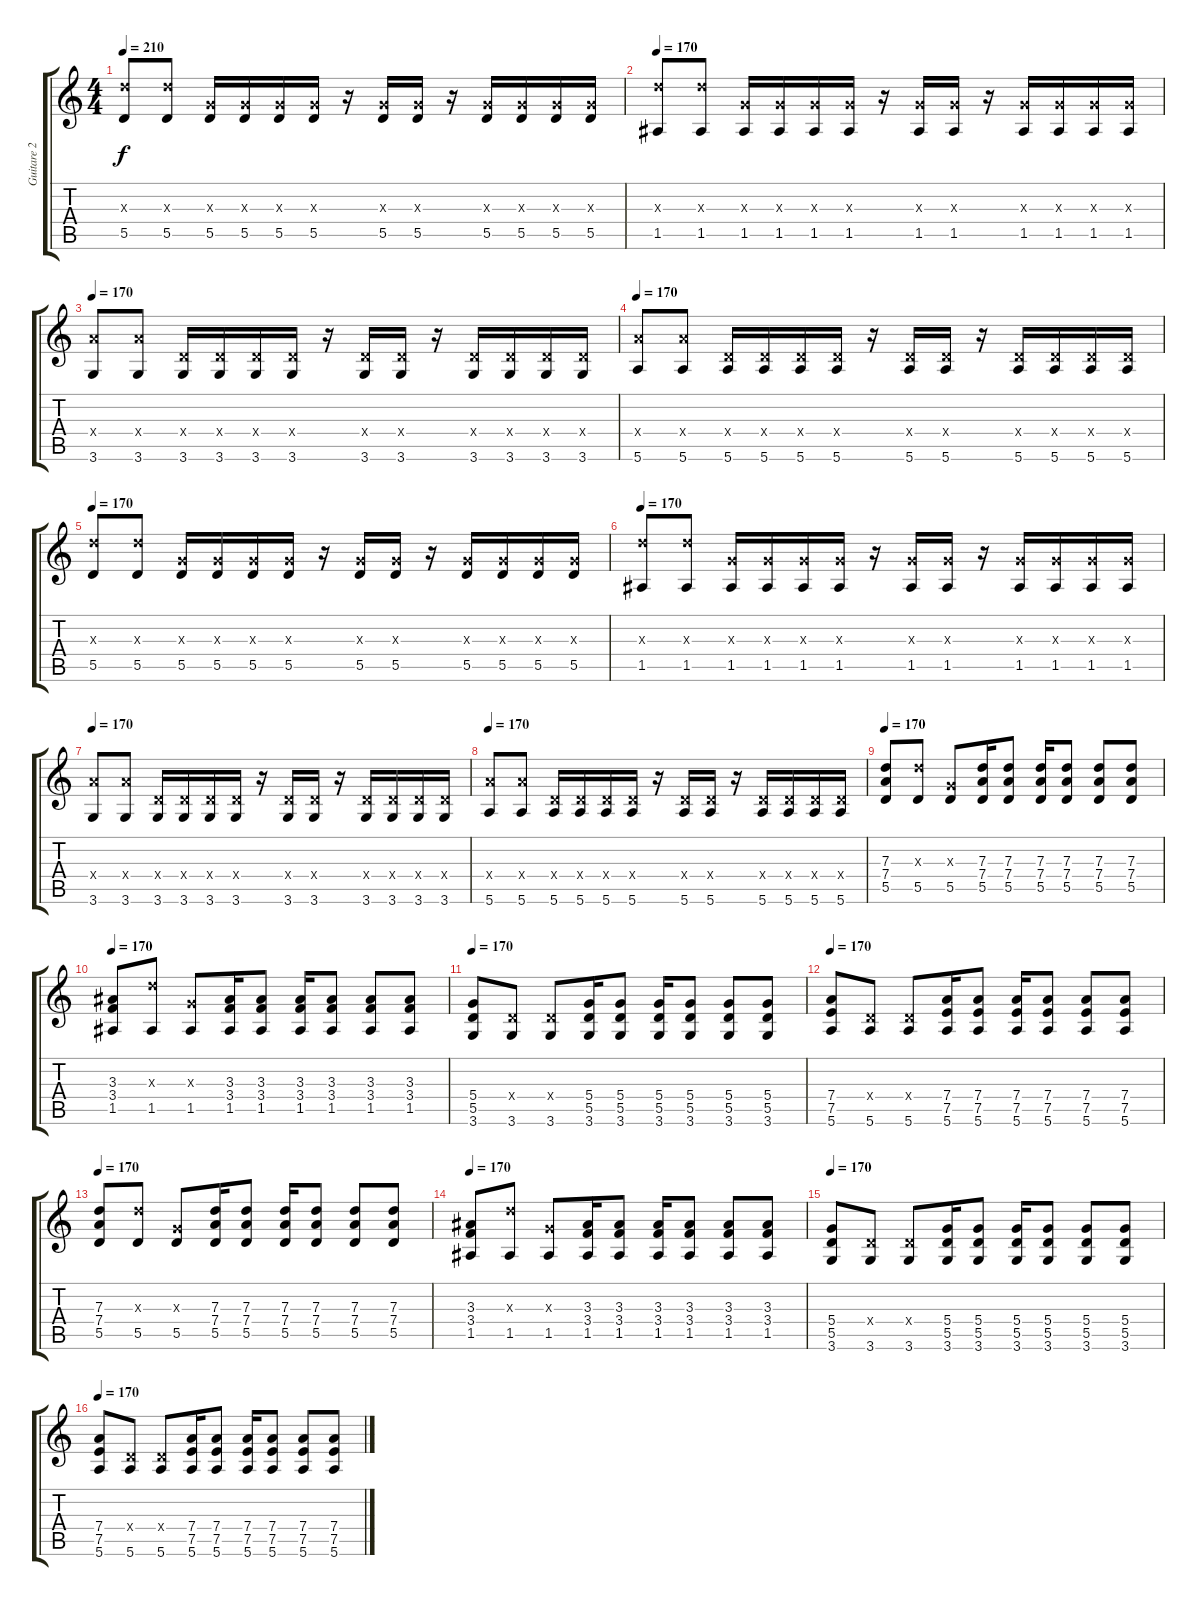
\track ("Guitare 2" "Guitare 2") {instrument distortionguitar}
\staff {score tabs}
\tuning (E4 B3 G3 D3 A2 E2) {hide}
\ts (4 4)
\tempo 210
\tempo 170
\tempo 210
\clef g2
\ks c
(7.3{x} 5.5).8{dy f instrument distortionguitar} (7.3{x} 5.5).8 (0.3{x} 5.5).16 (0.3{x} 5.5).16 (0.3{x} 5.5).16 (0.3{x} 5.5).16 r.16 (0.3{x} 5.5).16 (0.3{x} 5.5).16 r.16 (0.3{x} 5.5).16 (0.3{x} 5.5).16 (0.3{x} 5.5).16 (0.3{x} 5.5).16 |
\tempo 170
(7.3{x} 1.5).8 (7.3{x} 1.5).8 (0.3{x} 1.5).16 (0.3{x} 1.5).16 (0.3{x} 1.5).16 (0.3{x} 1.5).16 r.16 (0.3{x} 1.5).16 (0.3{x} 1.5).16 r.16 (0.3{x} 1.5).16 (0.3{x} 1.5).16 (0.3{x} 1.5).16 (0.3{x} 1.5).16 |
\tempo 170
(7.4{x} 3.6).8 (7.4{x} 3.6).8 (0.4{x} 3.6).16 (0.4{x} 3.6).16 (0.4{x} 3.6).16 (0.4{x} 3.6).16 r.16 (0.4{x} 3.6).16 (0.4{x} 3.6).16 r.16 (0.4{x} 3.6).16 (0.4{x} 3.6).16 (0.4{x} 3.6).16 (0.4{x} 3.6).16 |
\tempo 170
(7.4{x} 5.6).8 (7.4{x} 5.6).8 (0.4{x} 5.6).16 (0.4{x} 5.6).16 (0.4{x} 5.6).16 (0.4{x} 5.6).16 r.16 (0.4{x} 5.6).16 (0.4{x} 5.6).16 r.16 (0.4{x} 5.6).16 (0.4{x} 5.6).16 (0.4{x} 5.6).16 (0.4{x} 5.6).16 |
\tempo 170
(7.3{x} 5.5).8 (7.3{x} 5.5).8 (0.3{x} 5.5).16 (0.3{x} 5.5).16 (0.3{x} 5.5).16 (0.3{x} 5.5).16 r.16 (0.3{x} 5.5).16 (0.3{x} 5.5).16 r.16 (0.3{x} 5.5).16 (0.3{x} 5.5).16 (0.3{x} 5.5).16 (0.3{x} 5.5).16 |
\tempo 170
(7.3{x} 1.5).8 (7.3{x} 1.5).8 (0.3{x} 1.5).16 (0.3{x} 1.5).16 (0.3{x} 1.5).16 (0.3{x} 1.5).16 r.16 (0.3{x} 1.5).16 (0.3{x} 1.5).16 r.16 (0.3{x} 1.5).16 (0.3{x} 1.5).16 (0.3{x} 1.5).16 (0.3{x} 1.5).16 |
\tempo 170
(7.4{x} 3.6).8 (7.4{x} 3.6).8 (0.4{x} 3.6).16 (0.4{x} 3.6).16 (0.4{x} 3.6).16 (0.4{x} 3.6).16 r.16 (0.4{x} 3.6).16 (0.4{x} 3.6).16 r.16 (0.4{x} 3.6).16 (0.4{x} 3.6).16 (0.4{x} 3.6).16 (0.4{x} 3.6).16 |
\tempo 170
(7.4{x} 5.6).8 (7.4{x} 5.6).8 (0.4{x} 5.6).16 (0.4{x} 5.6).16 (0.4{x} 5.6).16 (0.4{x} 5.6).16 r.16 (0.4{x} 5.6).16 (0.4{x} 5.6).16 r.16 (0.4{x} 5.6).16 (0.4{x} 5.6).16 (0.4{x} 5.6).16 (0.4{x} 5.6).16 |
\tempo 170
(7.3 7.4 5.5).8 (7.3{x} 5.5).8 (0.3{x} 5.5).8 (7.3 7.4 5.5).16 (7.3 7.4 5.5).8 (7.3 7.4 5.5).16 (7.3 7.4 5.5).8 (7.3 7.4 5.5).8 (7.3 7.4 5.5).8 |
\tempo 170
(3.3 3.4 1.5).8 (7.3{x} 1.5).8 (0.3{x} 1.5).8 (3.3 3.4 1.5).16 (3.3 3.4 1.5).8 (3.3 3.4 1.5).16 (3.3 3.4 1.5).8 (3.3 3.4 1.5).8 (3.3 3.4 1.5).8 |
\tempo 170
(5.4 5.5 3.6).8 (0.4{x} 3.6).8 (0.4{x} 3.6).8 (5.4 5.5 3.6).16 (5.4 5.5 3.6).8 (5.4 5.5 3.6).16 (5.4 5.5 3.6).8 (5.4 5.5 3.6).8 (5.4 5.5 3.6).8 |
\tempo 170
(7.4 7.5 5.6).8 (0.4{x} 5.6).8 (0.4{x} 5.6).8 (7.4 7.5 5.6).16 (7.4 7.5 5.6).8 (7.4 7.5 5.6).16 (7.4 7.5 5.6).8 (7.4 7.5 5.6).8 (7.4 7.5 5.6).8 |
\tempo 170
(7.3 7.4 5.5).8 (7.3{x} 5.5).8 (0.3{x} 5.5).8 (7.3 7.4 5.5).16 (7.3 7.4 5.5).8 (7.3 7.4 5.5).16 (7.3 7.4 5.5).8 (7.3 7.4 5.5).8 (7.3 7.4 5.5).8 |
\tempo 170
(3.3 3.4 1.5).8 (7.3{x} 1.5).8 (0.3{x} 1.5).8 (3.3 3.4 1.5).16 (3.3 3.4 1.5).8 (3.3 3.4 1.5).16 (3.3 3.4 1.5).8 (3.3 3.4 1.5).8 (3.3 3.4 1.5).8 |
\tempo 170
(5.4 5.5 3.6).8 (0.4{x} 3.6).8 (0.4{x} 3.6).8 (5.4 5.5 3.6).16 (5.4 5.5 3.6).8 (5.4 5.5 3.6).16 (5.4 5.5 3.6).8 (5.4 5.5 3.6).8 (5.4 5.5 3.6).8 |
\tempo 170
(7.4 7.5 5.6).8 (0.4{x} 5.6).8 (0.4{x} 5.6).8 (7.4 7.5 5.6).16 (7.4 7.5 5.6).8 (7.4 7.5 5.6).16 (7.4 7.5 5.6).8 (7.4 7.5 5.6).8 (7.4 7.5 5.6).8
